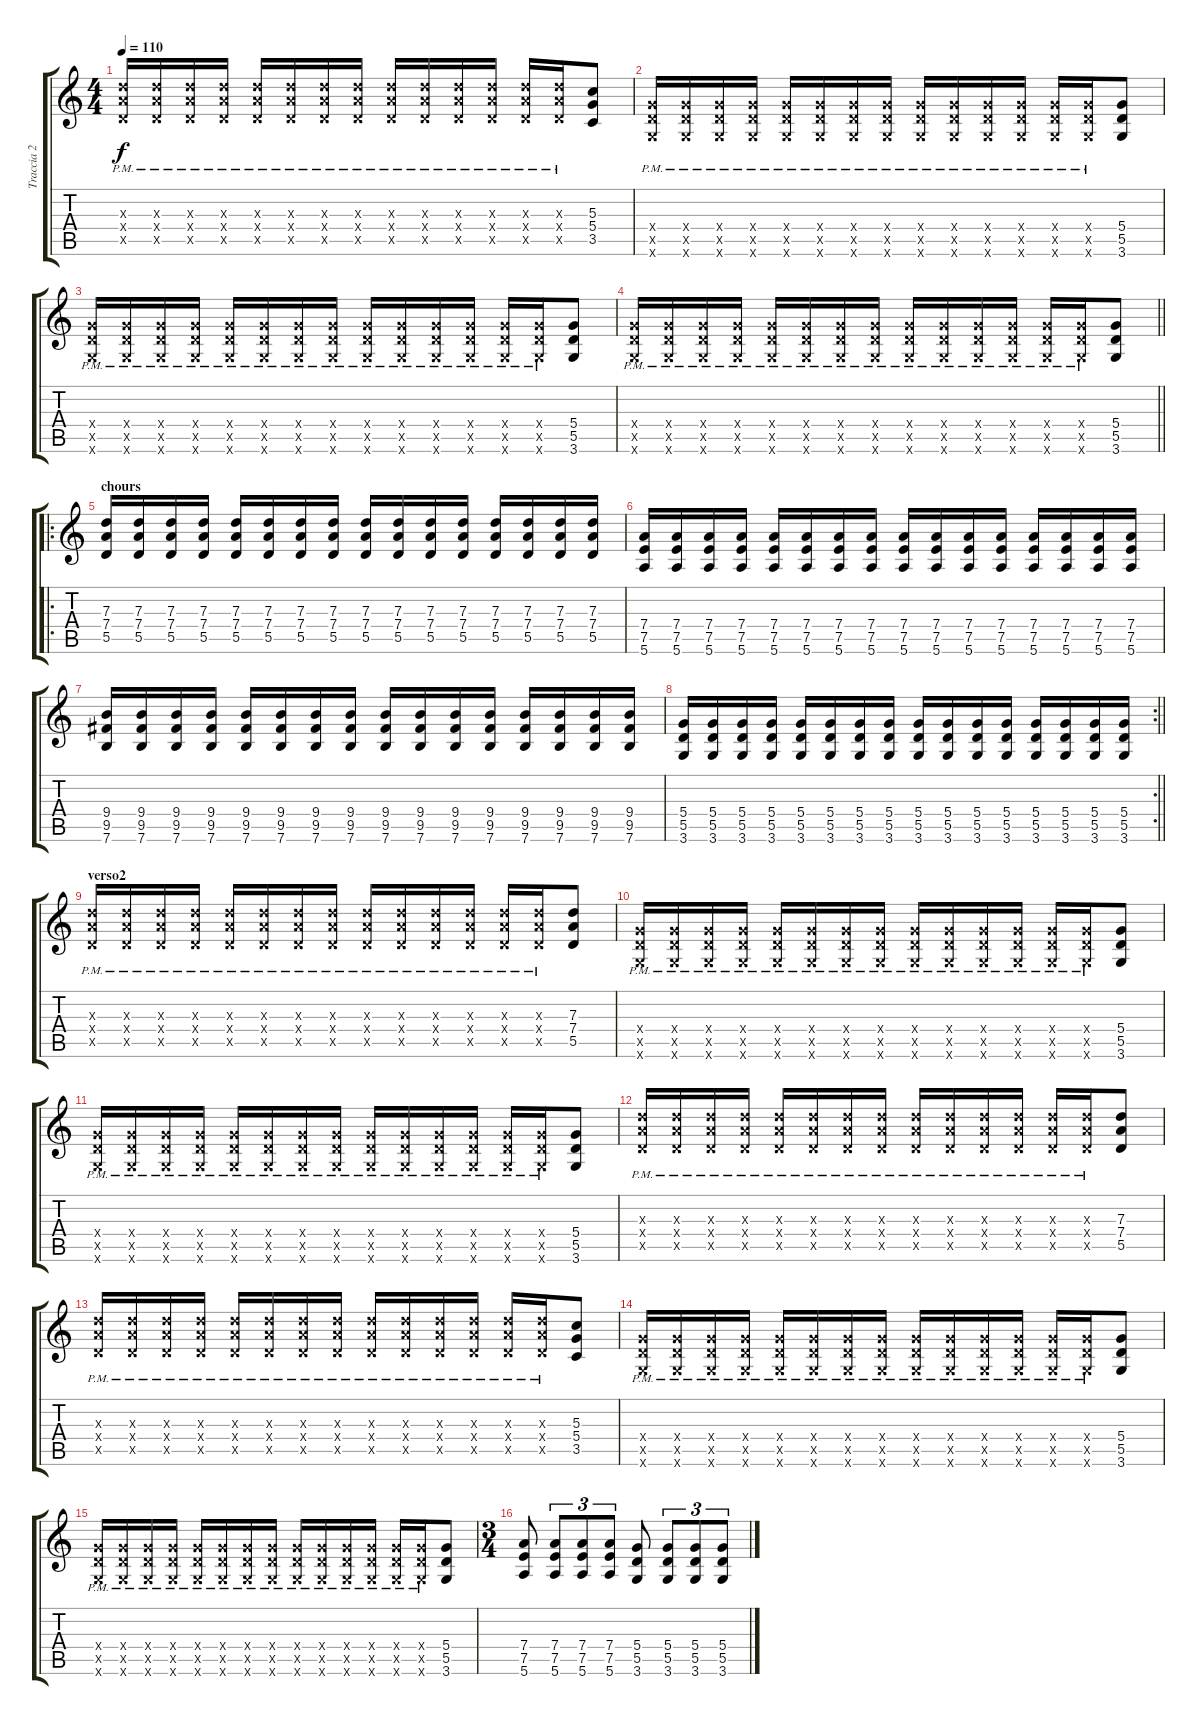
\track ("Traccia 2" "Traccia 2") {instrument distortionguitar}
\staff {score tabs}
\tuning (E4 B3 G3 D3 A2 E2) {hide}
\ts (4 4)
\tempo 110
\clef g2
\ks c
(7.3{pm x} 7.4{pm x} 5.5{pm x}).16{dy f} (7.3{pm x} 7.4{pm x} 5.5{pm x}).16 (7.3{pm x} 7.4{pm x} 5.5{pm x}).16 (7.3{pm x} 7.4{pm x} 5.5{pm x}).16 (7.3{pm x} 7.4{pm x} 5.5{pm x}).16 (7.3{pm x} 7.4{pm x} 5.5{pm x}).16 (7.3{pm x} 7.4{pm x} 5.5{pm x}).16 (7.3{pm x} 7.4{pm x} 5.5{pm x}).16 (7.3{pm x} 7.4{pm x} 5.5{pm x}).16 (7.3{pm x} 7.4{pm x} 5.5{pm x}).16 (7.3{pm x} 7.4{pm x} 5.5{pm x}).16 (7.3{pm x} 7.4{pm x} 5.5{pm x}).16 (7.3{pm x} 7.4{pm x} 5.5{pm x}).16 (7.3{pm x} 7.4{pm x} 5.5{pm x}).16 (5.3 5.4 3.5).8 |
(5.4{pm x} 5.5{pm x} 3.6{pm x}).16 (5.4{pm x} 5.5{pm x} 3.6{pm x}).16 (5.4{pm x} 5.5{pm x} 3.6{pm x}).16 (5.4{pm x} 5.5{pm x} 3.6{pm x}).16 (5.4{pm x} 5.5{pm x} 3.6{pm x}).16 (5.4{pm x} 5.5{pm x} 3.6{pm x}).16 (5.4{pm x} 5.5{pm x} 3.6{pm x}).16 (5.4{pm x} 5.5{pm x} 3.6{pm x}).16 (5.4{pm x} 5.5{pm x} 3.6{pm x}).16 (5.4{pm x} 5.5{pm x} 3.6{pm x}).16 (5.4{pm x} 5.5{pm x} 3.6{pm x}).16 (5.4{pm x} 5.5{pm x} 3.6{pm x}).16 (5.4{pm x} 5.5{pm x} 3.6{pm x}).16 (5.4{pm x} 5.5{pm x} 3.6{pm x}).16 (5.4 5.5 3.6).8 |
(5.4{pm x} 5.5{pm x} 3.6{pm x}).16 (5.4{pm x} 5.5{pm x} 3.6{pm x}).16 (5.4{pm x} 5.5{pm x} 3.6{pm x}).16 (5.4{pm x} 5.5{pm x} 3.6{pm x}).16 (5.4{pm x} 5.5{pm x} 3.6{pm x}).16 (5.4{pm x} 5.5{pm x} 3.6{pm x}).16 (5.4{pm x} 5.5{pm x} 3.6{pm x}).16 (5.4{pm x} 5.5{pm x} 3.6{pm x}).16 (5.4{pm x} 5.5{pm x} 3.6{pm x}).16 (5.4{pm x} 5.5{pm x} 3.6{pm x}).16 (5.4{pm x} 5.5{pm x} 3.6{pm x}).16 (5.4{pm x} 5.5{pm x} 3.6{pm x}).16 (5.4{pm x} 5.5{pm x} 3.6{pm x}).16 (5.4{pm x} 5.5{pm x} 3.6{pm x}).16 (5.4 5.5 3.6).8 |
\barLineRight lightlight
(5.4{pm x} 5.5{pm x} 3.6{pm x}).16 (5.4{pm x} 5.5{pm x} 3.6{pm x}).16 (5.4{pm x} 5.5{pm x} 3.6{pm x}).16 (5.4{pm x} 5.5{pm x} 3.6{pm x}).16 (5.4{pm x} 5.5{pm x} 3.6{pm x}).16 (5.4{pm x} 5.5{pm x} 3.6{pm x}).16 (5.4{pm x} 5.5{pm x} 3.6{pm x}).16 (5.4{pm x} 5.5{pm x} 3.6{pm x}).16 (5.4{pm x} 5.5{pm x} 3.6{pm x}).16 (5.4{pm x} 5.5{pm x} 3.6{pm x}).16 (5.4{pm x} 5.5{pm x} 3.6{pm x}).16 (5.4{pm x} 5.5{pm x} 3.6{pm x}).16 (5.4{pm x} 5.5{pm x} 3.6{pm x}).16 (5.4{pm x} 5.5{pm x} 3.6{pm x}).16 (5.4 5.5 3.6).8 |
\ro
\section ("" "chours")
(7.3 7.4 5.5).16 (7.3 7.4 5.5).16 (7.3 7.4 5.5).16 (7.3 7.4 5.5).16 (7.3 7.4 5.5).16 (7.3 7.4 5.5).16 (7.3 7.4 5.5).16 (7.3 7.4 5.5).16 (7.3 7.4 5.5).16 (7.3 7.4 5.5).16 (7.3 7.4 5.5).16 (7.3 7.4 5.5).16 (7.3 7.4 5.5).16 (7.3 7.4 5.5).16 (7.3 7.4 5.5).16 (7.3 7.4 5.5).16 |
(7.4 7.5 5.6).16 (7.4 7.5 5.6).16 (7.4 7.5 5.6).16 (7.4 7.5 5.6).16 (7.4 7.5 5.6).16 (7.4 7.5 5.6).16 (7.4 7.5 5.6).16 (7.4 7.5 5.6).16 (7.4 7.5 5.6).16 (7.4 7.5 5.6).16 (7.4 7.5 5.6).16 (7.4 7.5 5.6).16 (7.4 7.5 5.6).16 (7.4 7.5 5.6).16 (7.4 7.5 5.6).16 (7.4 7.5 5.6).16 |
(9.4 9.5 7.6).16 (9.4 9.5 7.6).16 (9.4 9.5 7.6).16 (9.4 9.5 7.6).16 (9.4 9.5 7.6).16 (9.4 9.5 7.6).16 (9.4 9.5 7.6).16 (9.4 9.5 7.6).16 (9.4 9.5 7.6).16 (9.4 9.5 7.6).16 (9.4 9.5 7.6).16 (9.4 9.5 7.6).16 (9.4 9.5 7.6).16 (9.4 9.5 7.6).16 (9.4 9.5 7.6).16 (9.4 9.5 7.6).16 |
\rc 2
\barLineRight lightlight
(5.4 5.5 3.6).16 (5.4 5.5 3.6).16 (5.4 5.5 3.6).16 (5.4 5.5 3.6).16 (5.4 5.5 3.6).16 (5.4 5.5 3.6).16 (5.4 5.5 3.6).16 (5.4 5.5 3.6).16 (5.4 5.5 3.6).16 (5.4 5.5 3.6).16 (5.4 5.5 3.6).16 (5.4 5.5 3.6).16 (5.4 5.5 3.6).16 (5.4 5.5 3.6).16 (5.4 5.5 3.6).16 (5.4 5.5 3.6).16 |
\section ("" "verso2")
(7.3{pm x} 7.4{pm x} 5.5{pm x}).16 (7.3{pm x} 7.4{pm x} 5.5{pm x}).16 (7.3{pm x} 7.4{pm x} 5.5{pm x}).16 (7.3{pm x} 7.4{pm x} 5.5{pm x}).16 (7.3{pm x} 7.4{pm x} 5.5{pm x}).16 (7.3{pm x} 7.4{pm x} 5.5{pm x}).16 (7.3{pm x} 7.4{pm x} 5.5{pm x}).16 (7.3{pm x} 7.4{pm x} 5.5{pm x}).16 (7.3{pm x} 7.4{pm x} 5.5{pm x}).16 (7.3{pm x} 7.4{pm x} 5.5{pm x}).16 (7.3{pm x} 7.4{pm x} 5.5{pm x}).16 (7.3{pm x} 7.4{pm x} 5.5{pm x}).16 (7.3{pm x} 7.4{pm x} 5.5{pm x}).16 (7.3{pm x} 7.4{pm x} 5.5{pm x}).16 (7.3 7.4 5.5).8 |
(5.4{pm x} 5.5{pm x} 3.6{pm x}).16 (5.4{pm x} 5.5{pm x} 3.6{pm x}).16 (5.4{pm x} 5.5{pm x} 3.6{pm x}).16 (5.4{pm x} 5.5{pm x} 3.6{pm x}).16 (5.4{pm x} 5.5{pm x} 3.6{pm x}).16 (5.4{pm x} 5.5{pm x} 3.6{pm x}).16 (5.4{pm x} 5.5{pm x} 3.6{pm x}).16 (5.4{pm x} 5.5{pm x} 3.6{pm x}).16 (5.4{pm x} 5.5{pm x} 3.6{pm x}).16 (5.4{pm x} 5.5{pm x} 3.6{pm x}).16 (5.4{pm x} 5.5{pm x} 3.6{pm x}).16 (5.4{pm x} 5.5{pm x} 3.6{pm x}).16 (5.4{pm x} 5.5{pm x} 3.6{pm x}).16 (5.4{pm x} 5.5{pm x} 3.6{pm x}).16 (5.4 5.5 3.6).8 |
(5.4{pm x} 5.5{pm x} 3.6{pm x}).16 (5.4{pm x} 5.5{pm x} 3.6{pm x}).16 (5.4{pm x} 5.5{pm x} 3.6{pm x}).16 (5.4{pm x} 5.5{pm x} 3.6{pm x}).16 (5.4{pm x} 5.5{pm x} 3.6{pm x}).16 (5.4{pm x} 5.5{pm x} 3.6{pm x}).16 (5.4{pm x} 5.5{pm x} 3.6{pm x}).16 (5.4{pm x} 5.5{pm x} 3.6{pm x}).16 (5.4{pm x} 5.5{pm x} 3.6{pm x}).16 (5.4{pm x} 5.5{pm x} 3.6{pm x}).16 (5.4{pm x} 5.5{pm x} 3.6{pm x}).16 (5.4{pm x} 5.5{pm x} 3.6{pm x}).16 (5.4{pm x} 5.5{pm x} 3.6{pm x}).16 (5.4{pm x} 5.5{pm x} 3.6{pm x}).16 (5.4 5.5 3.6).8 |
(7.3{pm x} 7.4{pm x} 5.5{pm x}).16 (7.3{pm x} 7.4{pm x} 5.5{pm x}).16 (7.3{pm x} 7.4{pm x} 5.5{pm x}).16 (7.3{pm x} 7.4{pm x} 5.5{pm x}).16 (7.3{pm x} 7.4{pm x} 5.5{pm x}).16 (7.3{pm x} 7.4{pm x} 5.5{pm x}).16 (7.3{pm x} 7.4{pm x} 5.5{pm x}).16 (7.3{pm x} 7.4{pm x} 5.5{pm x}).16 (7.3{pm x} 7.4{pm x} 5.5{pm x}).16 (7.3{pm x} 7.4{pm x} 5.5{pm x}).16 (7.3{pm x} 7.4{pm x} 5.5{pm x}).16 (7.3{pm x} 7.4{pm x} 5.5{pm x}).16 (7.3{pm x} 7.4{pm x} 5.5{pm x}).16 (7.3{pm x} 7.4{pm x} 5.5{pm x}).16 (7.3 7.4 5.5).8 |
(7.3{pm x} 7.4{pm x} 5.5{pm x}).16 (7.3{pm x} 7.4{pm x} 5.5{pm x}).16 (7.3{pm x} 7.4{pm x} 5.5{pm x}).16 (7.3{pm x} 7.4{pm x} 5.5{pm x}).16 (7.3{pm x} 7.4{pm x} 5.5{pm x}).16 (7.3{pm x} 7.4{pm x} 5.5{pm x}).16 (7.3{pm x} 7.4{pm x} 5.5{pm x}).16 (7.3{pm x} 7.4{pm x} 5.5{pm x}).16 (7.3{pm x} 7.4{pm x} 5.5{pm x}).16 (7.3{pm x} 7.4{pm x} 5.5{pm x}).16 (7.3{pm x} 7.4{pm x} 5.5{pm x}).16 (7.3{pm x} 7.4{pm x} 5.5{pm x}).16 (7.3{pm x} 7.4{pm x} 5.5{pm x}).16 (7.3{pm x} 7.4{pm x} 5.5{pm x}).16 (5.3 5.4 3.5).8 |
(5.4{pm x} 5.5{pm x} 3.6{pm x}).16 (5.4{pm x} 5.5{pm x} 3.6{pm x}).16 (5.4{pm x} 5.5{pm x} 3.6{pm x}).16 (5.4{pm x} 5.5{pm x} 3.6{pm x}).16 (5.4{pm x} 5.5{pm x} 3.6{pm x}).16 (5.4{pm x} 5.5{pm x} 3.6{pm x}).16 (5.4{pm x} 5.5{pm x} 3.6{pm x}).16 (5.4{pm x} 5.5{pm x} 3.6{pm x}).16 (5.4{pm x} 5.5{pm x} 3.6{pm x}).16 (5.4{pm x} 5.5{pm x} 3.6{pm x}).16 (5.4{pm x} 5.5{pm x} 3.6{pm x}).16 (5.4{pm x} 5.5{pm x} 3.6{pm x}).16 (5.4{pm x} 5.5{pm x} 3.6{pm x}).16 (5.4{pm x} 5.5{pm x} 3.6{pm x}).16 (5.4 5.5 3.6).8 |
(5.4{pm x} 5.5{pm x} 3.6{pm x}).16 (5.4{pm x} 5.5{pm x} 3.6{pm x}).16 (5.4{pm x} 5.5{pm x} 3.6{pm x}).16 (5.4{pm x} 5.5{pm x} 3.6{pm x}).16 (5.4{pm x} 5.5{pm x} 3.6{pm x}).16 (5.4{pm x} 5.5{pm x} 3.6{pm x}).16 (5.4{pm x} 5.5{pm x} 3.6{pm x}).16 (5.4{pm x} 5.5{pm x} 3.6{pm x}).16 (5.4{pm x} 5.5{pm x} 3.6{pm x}).16 (5.4{pm x} 5.5{pm x} 3.6{pm x}).16 (5.4{pm x} 5.5{pm x} 3.6{pm x}).16 (5.4{pm x} 5.5{pm x} 3.6{pm x}).16 (5.4{pm x} 5.5{pm x} 3.6{pm x}).16 (5.4{pm x} 5.5{pm x} 3.6{pm x}).16 (5.4 5.5 3.6).8 |
\ts (3 4)
(7.4 7.5 5.6).8 (7.4 7.5 5.6).8{tu (3 2)} (7.4 7.5 5.6).8{tu (3 2)} (7.4 7.5 5.6).8{tu (3 2)} (5.4 5.5 3.6).8 (5.4 5.5 3.6).8{tu (3 2)} (5.4 5.5 3.6).8{tu (3 2)} (5.4 5.5 3.6).8{tu (3 2)}
